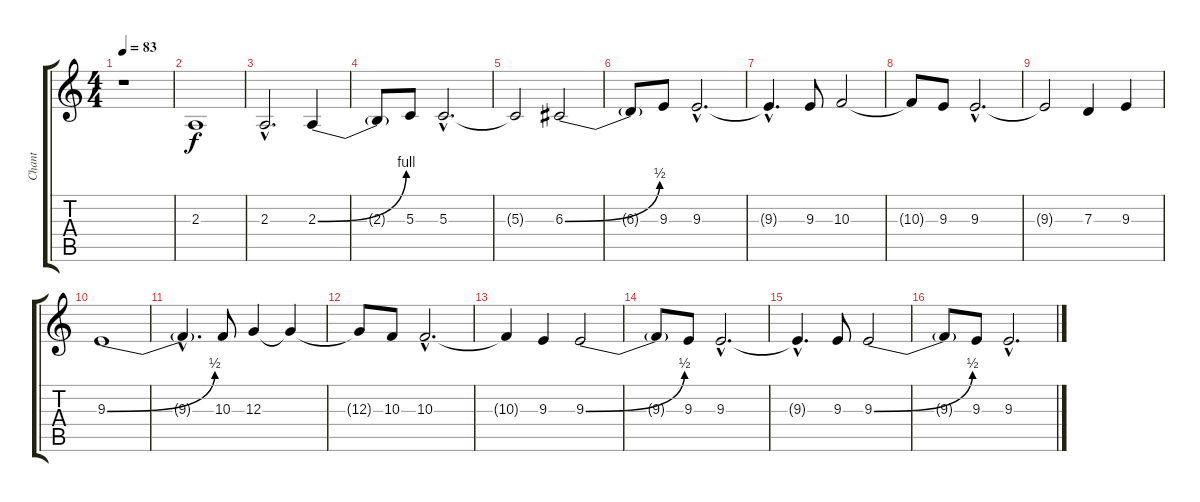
\track ("Chant " "Chant ") {instrument lead2sawtooth}
\staff {score tabs}
\tuning (E4 B3 G3 D3 A2 E2) {hide}
\ts (4 4)
\tempo 83
\clef g2
\ks c
r.1{dy f} |
2.3.1 |
2.3{hac}.2{d} 2.3{be (bend 0 0 60 4)}.4 |
2.3{t}.8 5.3.8 5.3{hac}.2{d} |
5.3{t}.2 6.3{be (bend 0 0 60 2)}.2 |
6.3{t}.8 9.3.8 9.3{hac}.2{d} |
9.3{hac t}.4{d} 9.3.8 10.3.2 |
10.3{t}.8 9.3.8 9.3{hac}.2{d} |
9.3{t}.2 7.3.4 9.3.4 |
9.3{be (bend 0 0 60 2)}.1 |
9.3{hac t}.4{d} 10.3.8 12.3.4 12.3{t}.4 |
12.3{t}.8 10.3.8 10.3{hac}.2{d} |
10.3{t}.4 9.3.4 9.3{be (bend 0 0 60 2)}.2 |
9.3{t}.8 9.3.8 9.3{hac}.2{d} |
9.3{hac t}.4{d} 9.3.8 9.3{be (bend 0 0 60 2)}.2 |
9.3{t}.8 9.3.8 9.3{hac}.2{d}
